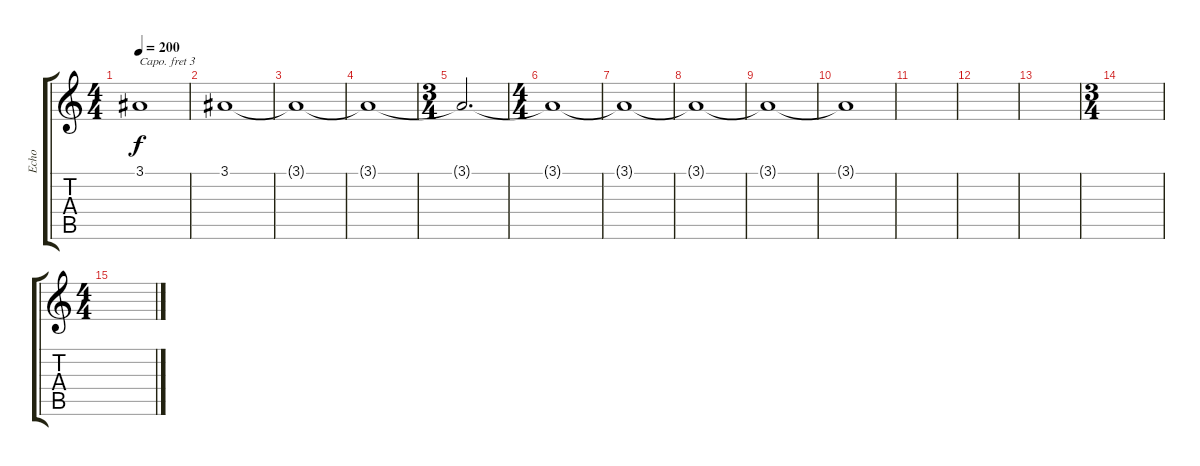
\track ("Echo" "Echo") {instrument fx7echoes}
\staff {score tabs}
\capo 3
\tuning (E4 B3 G3 D3 A2 E2) {hide}
\ts (4 4)
\tempo 200
\clef g2
\ks c
3.1{t}.1{dy f} |
3.1.1 |
3.1{t}.1 |
3.1{t}.1 |
\ts (3 4)
3.1{t}.2{d} |
\ts (4 4)
3.1{t}.1 |
3.1{t}.1 |
3.1{t}.1 |
3.1{t}.1 |
3.1{t}.1 |
|
|
|
\ts (3 4)
|
\ts (4 4)
